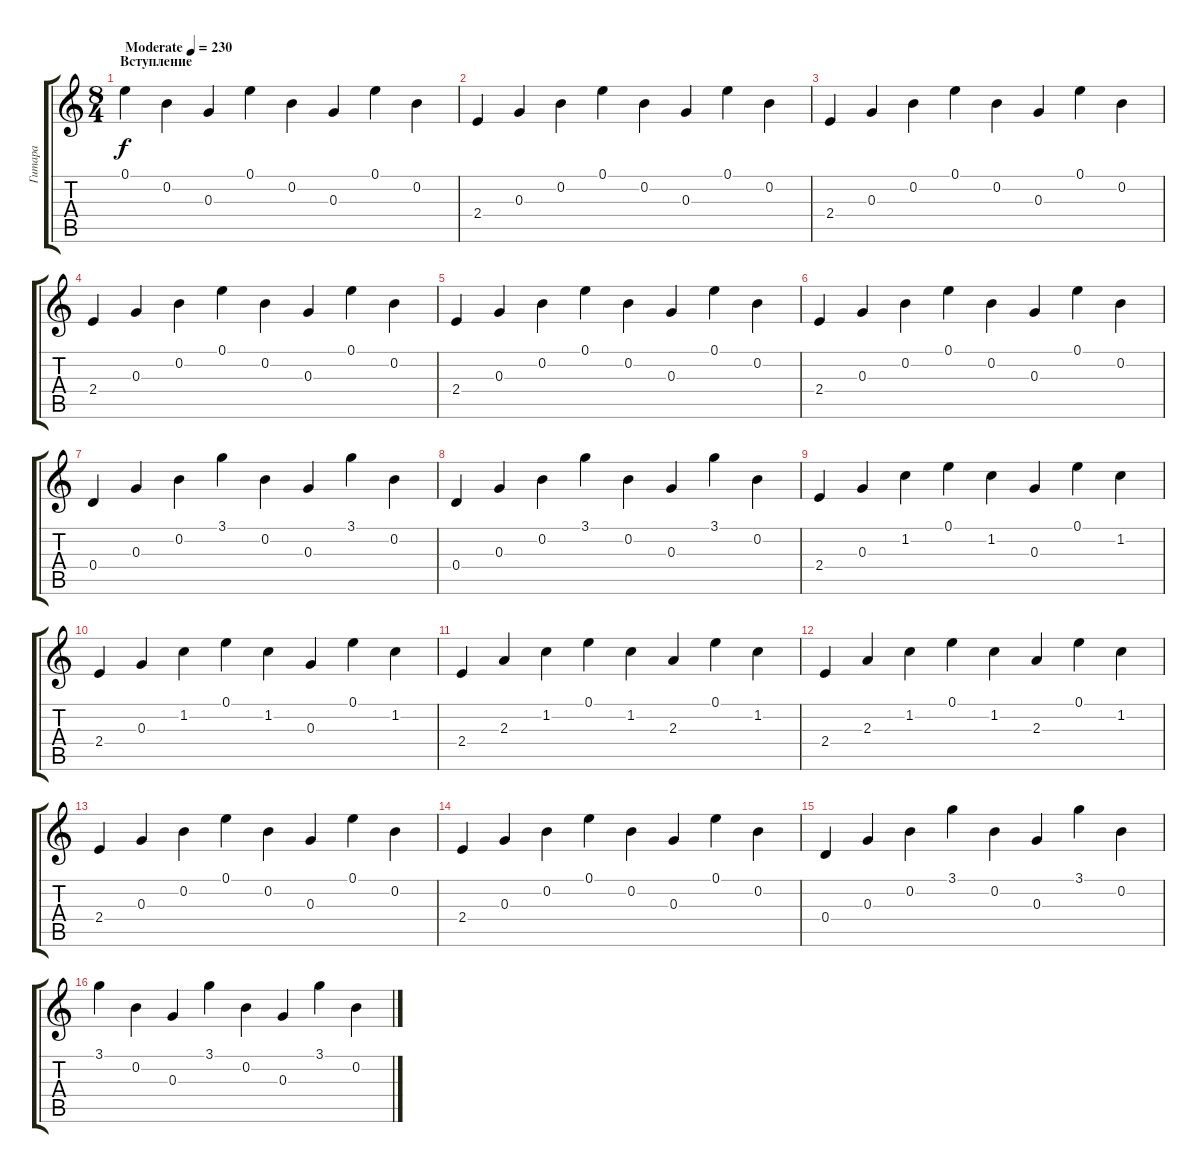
\track ("Гитара" "Гитара") {instrument acousticguitarnylon}
\staff {score tabs}
\tuning (E4 B3 G3 D3 A2 E2) {hide}
\ts (8 4)
\section ("" "Вступление")
\tempo (230 "Moderate")
\clef g2
\ks c
0.1.4{dy f instrument acousticguitarnylon} 0.2.4 0.3.4 0.1.4 0.2.4 0.3.4 0.1.4 0.2.4 |
2.4.4 0.3.4 0.2.4 0.1.4 0.2.4 0.3.4 0.1.4 0.2.4 |
2.4.4 0.3.4 0.2.4 0.1.4 0.2.4 0.3.4 0.1.4 0.2.4 |
2.4.4 0.3.4 0.2.4 0.1.4 0.2.4 0.3.4 0.1.4 0.2.4 |
2.4.4 0.3.4 0.2.4 0.1.4 0.2.4 0.3.4 0.1.4 0.2.4 |
2.4.4 0.3.4 0.2.4 0.1.4 0.2.4 0.3.4 0.1.4 0.2.4 |
0.4.4 0.3.4 0.2.4 3.1.4 0.2.4 0.3.4 3.1.4 0.2.4 |
0.4.4 0.3.4 0.2.4 3.1.4 0.2.4 0.3.4 3.1.4 0.2.4 |
2.4.4 0.3.4 1.2.4 0.1.4 1.2.4 0.3.4 0.1.4 1.2.4 |
2.4.4 0.3.4 1.2.4 0.1.4 1.2.4 0.3.4 0.1.4 1.2.4 |
2.4.4 2.3.4 1.2.4 0.1.4 1.2.4 2.3.4 0.1.4 1.2.4 |
2.4.4 2.3.4 1.2.4 0.1.4 1.2.4 2.3.4 0.1.4 1.2.4 |
2.4.4 0.3.4 0.2.4 0.1.4 0.2.4 0.3.4 0.1.4 0.2.4 |
2.4.4 0.3.4 0.2.4 0.1.4 0.2.4 0.3.4 0.1.4 0.2.4 |
0.4.4 0.3.4 0.2.4 3.1.4 0.2.4 0.3.4 3.1.4 0.2.4 |
3.1.4 0.2.4 0.3.4 3.1.4 0.2.4 0.3.4 3.1.4 0.2.4
